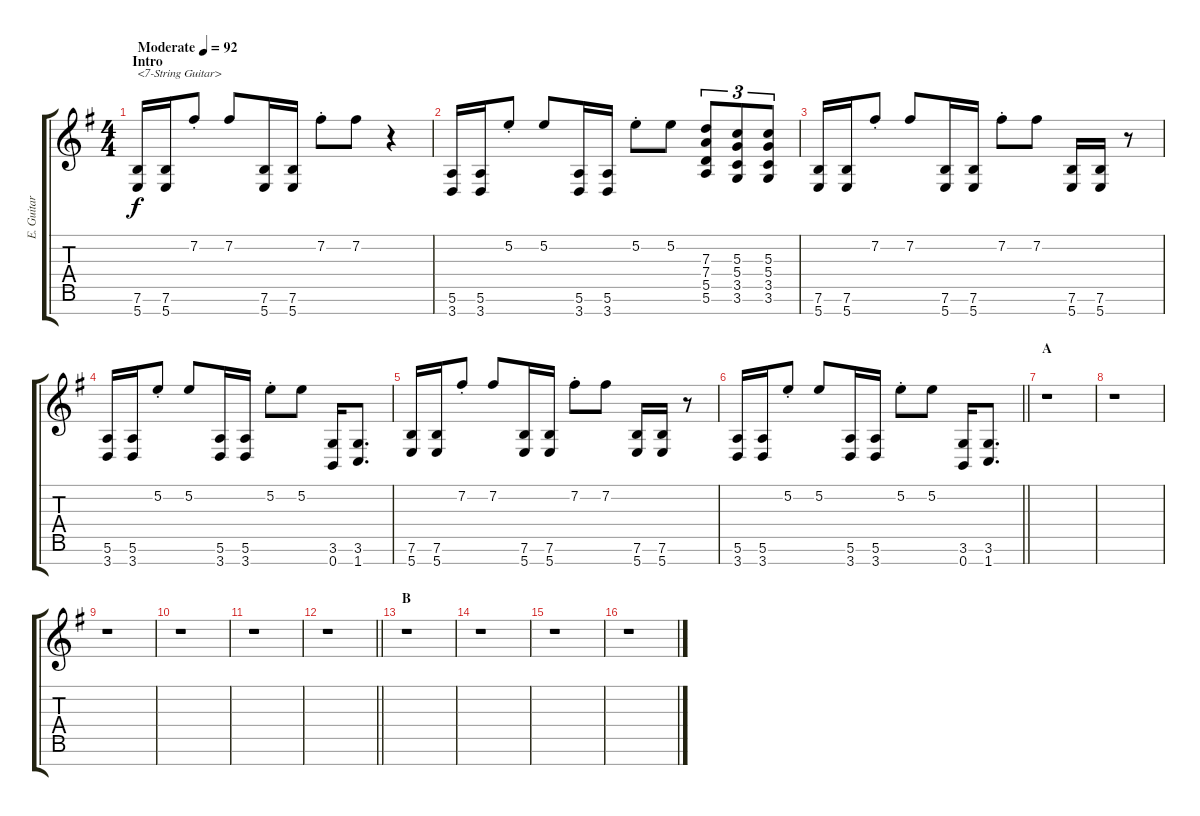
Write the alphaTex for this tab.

\track ("E. Guitar I" "E. Guitar ") {instrument overdrivenguitar}
\staff {score tabs}
\tuning (E4 B3 G3 D3 A2 E2 B1) {hide}
\ts (4 4)
\section ("" "Intro")
\tempo (92 "Moderate")
\clef g2
\ks eminor
(7.6 5.7).16{txt "<7-String Guitar>" dy f instrument overdrivenguitar} (7.6 5.7).16 7.2{st}.8 7.2.8 (7.6 5.7).16 (7.6 5.7).16 7.2{st}.8 7.2.8 r.4 |
(5.6 3.7).16 (5.6 3.7).16 5.2{st}.8 5.2.8 (5.6 3.7).16 (5.6 3.7).16 5.2{st}.8 5.2.8 (7.3 7.4 5.5 5.6).8{tu (3 2)} (5.3 5.4 3.5 3.6).8{tu (3 2)} (5.3 5.4 3.5 3.6).8{tu (3 2)} |
(7.6 5.7).16 (7.6 5.7).16 7.2{st}.8 7.2.8 (7.6 5.7).16 (7.6 5.7).16 7.2{st}.8 7.2.8 (7.6 5.7).16 (7.6 5.7).16 r.8 |
(5.6 3.7).16 (5.6 3.7).16 5.2{st}.8 5.2.8 (5.6 3.7).16 (5.6 3.7).16 5.2{st}.8 5.2.8 (3.6 0.7).16 (3.6 1.7).8{d} |
(7.6 5.7).16 (7.6 5.7).16 7.2{st}.8 7.2.8 (7.6 5.7).16 (7.6 5.7).16 7.2{st}.8 7.2.8 (7.6 5.7).16 (7.6 5.7).16 r.8 |
\barLineRight lightlight
(5.6 3.7).16 (5.6 3.7).16 5.2{st}.8 5.2.8 (5.6 3.7).16 (5.6 3.7).16 5.2{st}.8 5.2.8 (3.6 0.7).16 (3.6 1.7).8{d} |
\section ("" "A")
r.1 |
r.1 |
r.1 |
r.1 |
r.1 |
\barLineRight lightlight
r.1 |
\section ("" "B")
r.1 |
r.1 |
r.1 |
r.1
